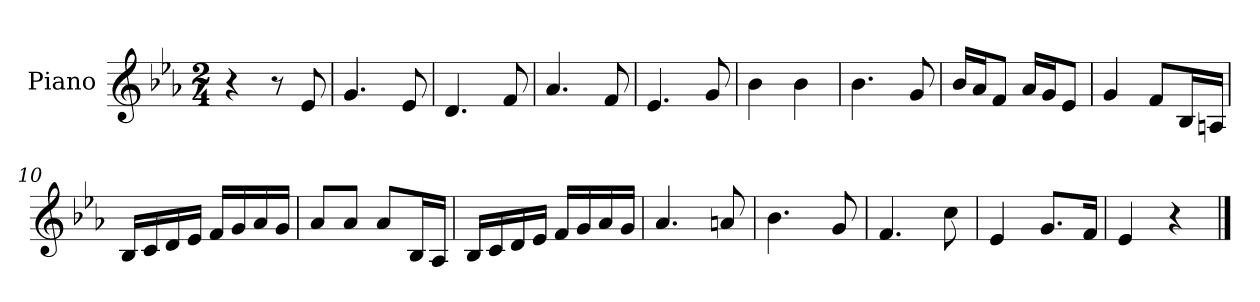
**kern
*part1
*staff1
*I"Piano
*I'Pno
*clefG2
*k[b-e-a-]
*E-:
*M2/4
=1
4r
8r
8e-/
=2
4.g/
8e-/
=3
4.d/
8f/
=4
4.a-/
8f/
=5
4.e-/
8g/
=6
4b-\
4b-\
=7
4.b-\
8g/
=8
16b-/LL
16a-/J
8f/J
16a-/LL
16g/J
8e-/J
=9
4g/
8f/L
16B-/L
16An/JJ
=10
16B-/LL
16c/
16d/
16e-/JJ
16f/LL
16g/
16a-/
16g/JJ
=11
8a-/L
8a-/J
8a-/L
16B-/L
16A-/JJ
=12
16B-/LL
16c/
16d/
16e-/JJ
16f/LL
16g/
16a-/
16g/JJ
=13
4.a-/
8an/
=14
4.b-\
8g/
=15
4.f/
8cc\
=16
4e-/
8.g/L
16f/Jk
=17
4e-/
4r
==
*-
